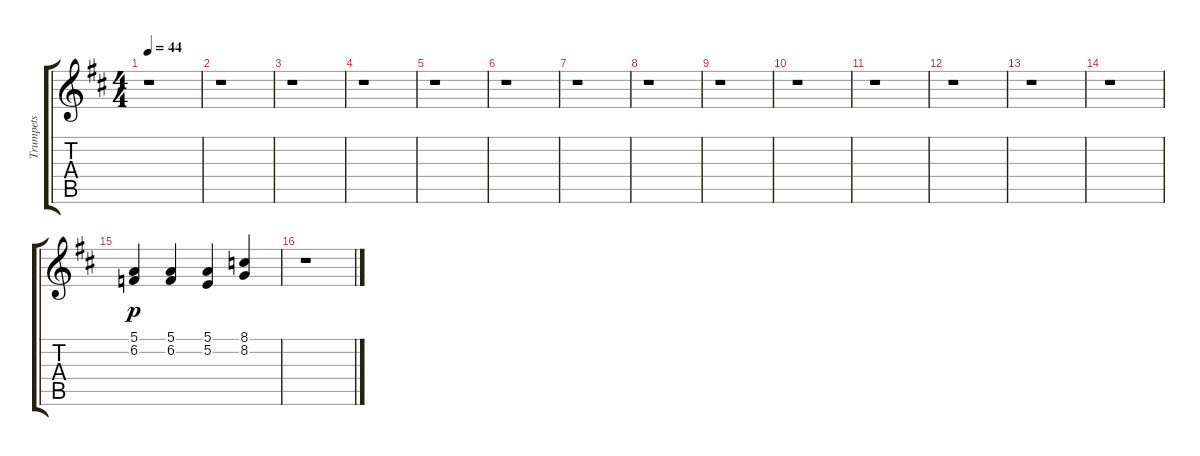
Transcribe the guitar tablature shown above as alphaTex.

\track ("Trumpets" "Trumpets") {instrument trumpet}
\staff {score tabs}
\tuning (E4 B3 G3 D3 A2 E2) {hide}
\ts (4 4)
\tempo 44
\clef g2
\ks d
r.1{dy p} |
r.1 |
r.1 |
r.1 |
r.1 |
r.1 |
r.1 |
r.1 |
r.1 |
r.1 |
r.1 |
r.1 |
r.1 |
r.1 |
(5.1 6.2).4{instrument trumpet} (5.1 6.2).4 (5.1 5.2).4 (8.1 8.2).4 |
r.1
